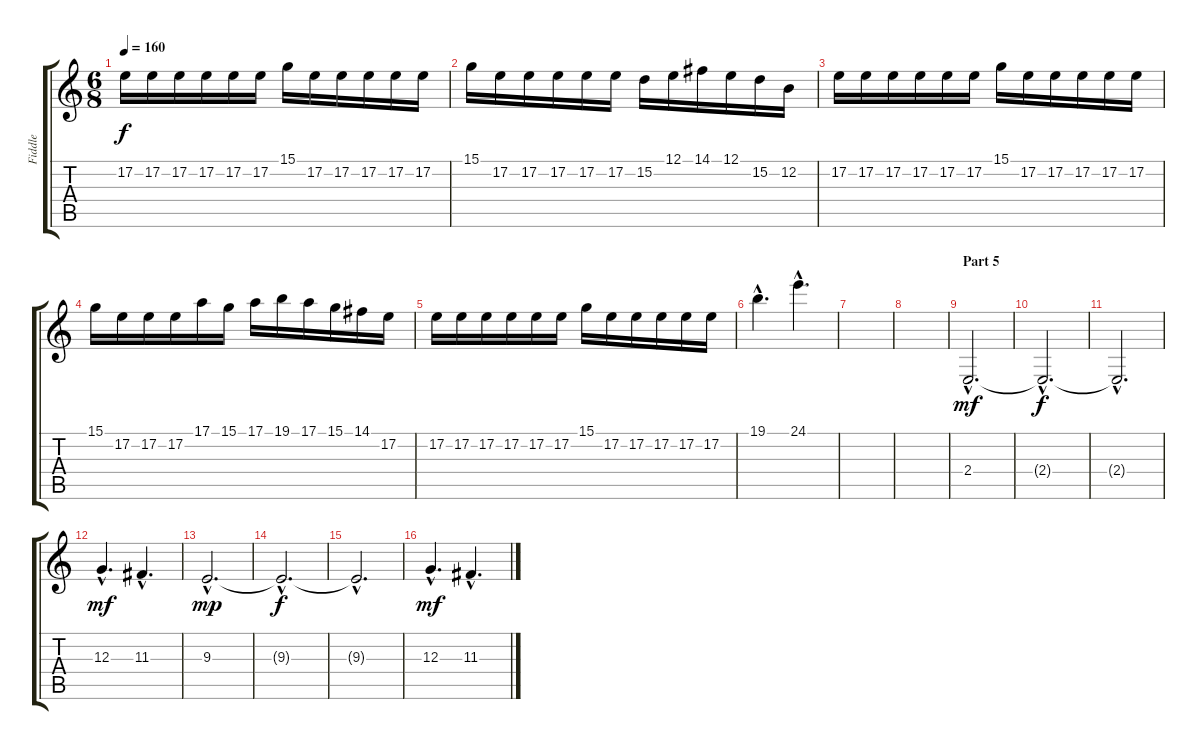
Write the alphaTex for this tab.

\track ("Fiddle" "Fiddle") {instrument fiddle}
\staff {score tabs}
\tuning (E4 B3 G3 D3 A2 E2) {hide}
\ts (6 8)
\tempo 160
\clef g2
\ks c
17.2.16{dy f} 17.2.16 17.2.16 17.2.16 17.2.16 17.2.16 15.1.16 17.2.16 17.2.16 17.2.16 17.2.16 17.2.16 |
15.1.16 17.2.16 17.2.16 17.2.16 17.2.16 17.2.16 15.2.16 12.1.16 14.1.16 12.1.16 15.2.16 12.2.16 |
17.2.16 17.2.16 17.2.16 17.2.16 17.2.16 17.2.16 15.1.16 17.2.16 17.2.16 17.2.16 17.2.16 17.2.16 |
15.1.16 17.2.16 17.2.16 17.2.16 17.1.16 15.1.16 17.1.16 19.1.16 17.1.16 15.1.16 14.1.16 17.2.16 |
17.2.16 17.2.16 17.2.16 17.2.16 17.2.16 17.2.16 15.1.16 17.2.16 17.2.16 17.2.16 17.2.16 17.2.16 |
19.1{hac}.4{d} 24.1{hac}.4{d} |
|
|
\section ("" "Part 5")
2.4{hac}.2{d dy mf} |
2.4{hac t}.2{d dy f} |
2.4{hac t}.2{d} |
12.3{hac}.4{d dy mf} 11.3{hac}.4{d} |
9.3{hac}.2{d dy mp} |
9.3{hac t}.2{d dy f} |
9.3{hac t}.2{d} |
12.3{hac}.4{d dy mf} 11.3{hac}.4{d}
